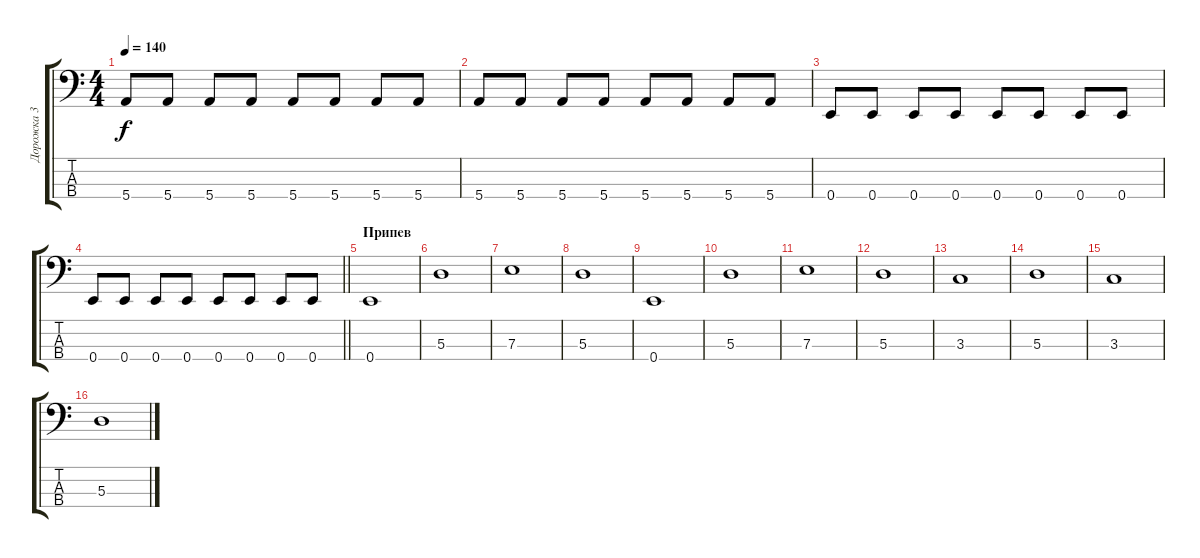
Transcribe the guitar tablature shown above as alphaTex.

\track ("Дорожка 3" "Дорожка 3") {instrument electricbasspick}
\staff {score tabs}
\tuning (G2 D2 A1 E1) {hide}
\ts (4 4)
\tempo 140
\clef f4
\ks c
5.4.8{dy f} 5.4.8 5.4.8 5.4.8 5.4.8 5.4.8 5.4.8 5.4.8 |
5.4.8 5.4.8 5.4.8 5.4.8 5.4.8 5.4.8 5.4.8 5.4.8 |
0.4.8 0.4.8 0.4.8 0.4.8 0.4.8 0.4.8 0.4.8 0.4.8 |
\barLineRight lightlight
0.4.8 0.4.8 0.4.8 0.4.8 0.4.8 0.4.8 0.4.8 0.4.8 |
\section ("" "Припев")
0.4.1 |
5.3.1 |
7.3.1 |
5.3.1 |
0.4.1 |
5.3.1 |
7.3.1 |
5.3.1 |
3.3.1 |
5.3.1 |
3.3.1 |
5.3.1
